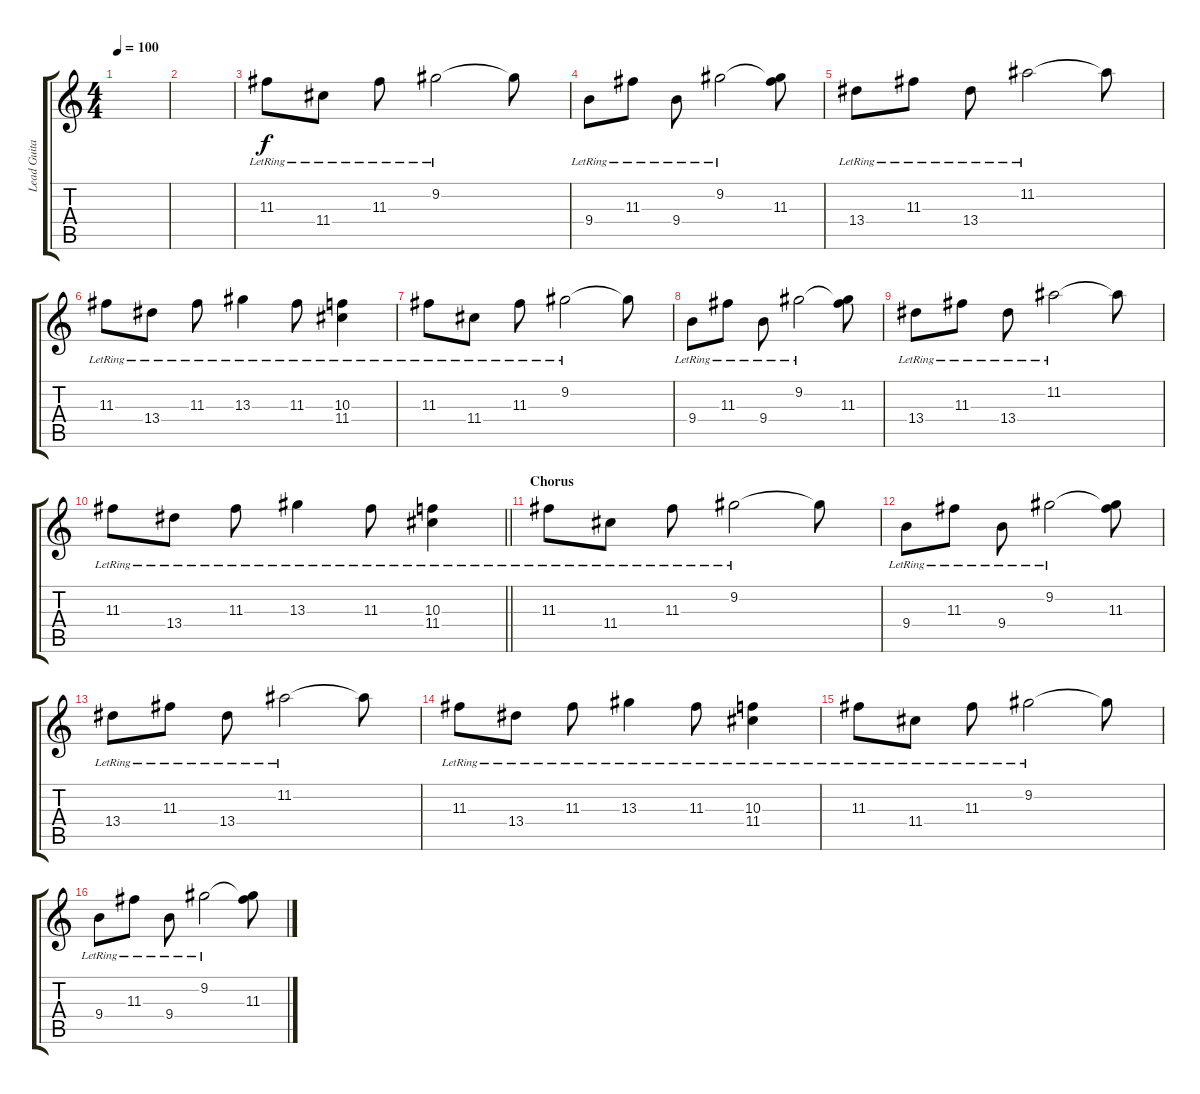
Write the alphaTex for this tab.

\track ("Lead Guitar" "Lead Guita") {instrument overdrivenguitar}
\staff {score tabs}
\tuning (E4 B3 G3 D3 A2 D2) {hide}
\ts (4 4)
\tempo 100
\clef g2
\ks c
|
|
11.3{lr}.8{instrument electricguitarclean} 11.4{lr}.8 11.3{lr}.8 9.2{lr}.2 9.2{t}.8 |
9.4{lr}.8 11.3{lr}.8 9.4{lr}.8 9.2{lr}.2 (9.2{t} 11.3).8 |
13.4{lr}.8 11.3{lr}.8 13.4{lr}.8 11.2{lr}.2 11.2{t}.8 |
11.3{lr}.8 13.4{lr}.8 11.3{lr}.8 13.3{lr}.4 11.3{lr}.8 (10.3{lr} 11.4{lr}).4 |
11.3{lr}.8 11.4{lr}.8 11.3{lr}.8 9.2{lr}.2 9.2{t}.8 |
9.4{lr}.8 11.3{lr}.8 9.4{lr}.8 9.2{lr}.2 (9.2{t} 11.3).8 |
13.4{lr}.8 11.3{lr}.8 13.4{lr}.8 11.2{lr}.2 11.2{t}.8 |
\barLineRight lightlight
11.3{lr}.8 13.4{lr}.8 11.3{lr}.8 13.3{lr}.4 11.3{lr}.8 (10.3{lr} 11.4{lr}).4 |
\section ("" "Chorus")
11.3{lr}.8{instrument overdrivenguitar} 11.4{lr}.8 11.3{lr}.8 9.2{lr}.2 9.2{t}.8 |
9.4{lr}.8 11.3{lr}.8 9.4{lr}.8 9.2{lr}.2 (9.2{t} 11.3).8 |
13.4{lr}.8 11.3{lr}.8 13.4{lr}.8 11.2{lr}.2 11.2{t}.8 |
11.3{lr}.8 13.4{lr}.8 11.3{lr}.8 13.3{lr}.4 11.3{lr}.8 (10.3{lr} 11.4{lr}).4 |
11.3{lr}.8 11.4{lr}.8 11.3{lr}.8 9.2{lr}.2 9.2{t}.8 |
9.4{lr}.8 11.3{lr}.8 9.4{lr}.8 9.2{lr}.2 (9.2{t} 11.3).8
